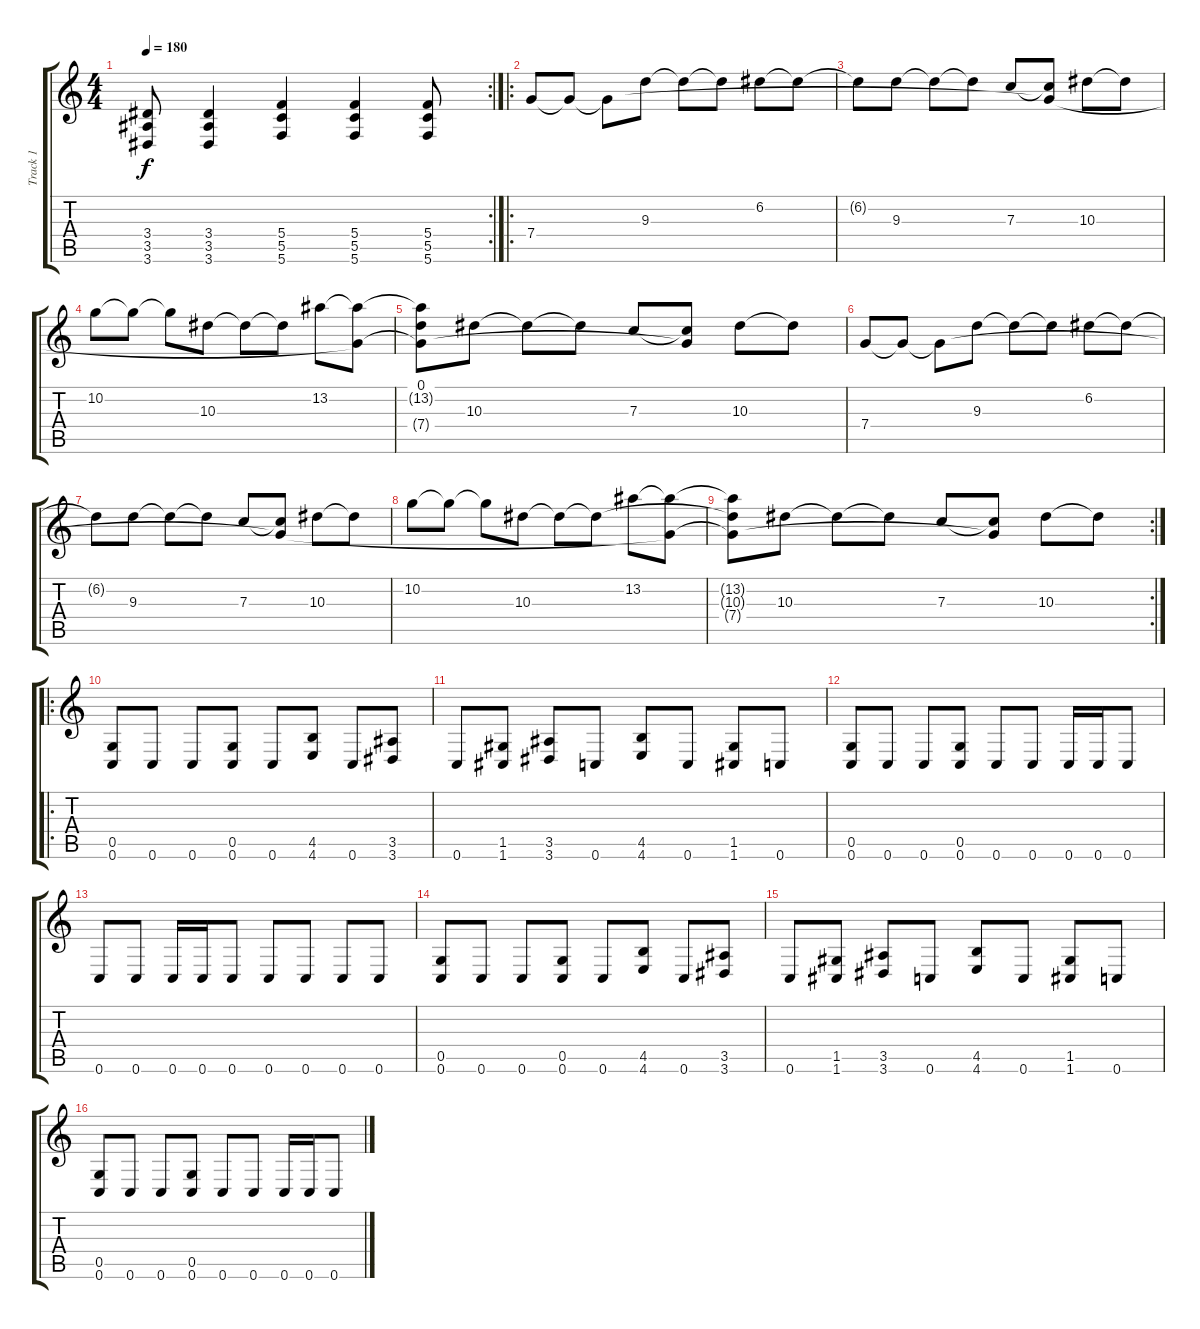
\track ("Track 1" "Track 1") {instrument distortionguitar}
\staff {score tabs}
\tuning (D4 A3 F3 C3 G2 C2) {hide}
\rc 2
\ts (4 4)
\tempo 180
\clef g2
\ks c
(3.4 3.5 3.6).8{dy f} (3.4 3.5 3.6).4 (5.4 5.5 5.6).4 (5.4 5.5 5.6).4 (5.4 5.5 5.6).8 |
\ro
7.4.8 7.4{t}.8 7.4{t}.8 9.3.8 9.3{t}.8 9.3{t}.8 6.2.8 6.2{t}.8 |
6.2{t}.8 9.3.8 9.3{t}.8 9.3{t}.8 7.3.8 (7.3{t} 7.4{t}).8 10.3.8 10.3{t}.8 |
10.2.8 10.2{t}.8 10.2{t}.8 10.3.8 10.3{t}.8 10.3{t}.8 13.2.8 (13.2{t} 7.4{t}).8 |
(0.1 13.2{t} 7.4{t}).8 10.3.8 10.3{t}.8 10.3{t}.8 7.3.8 (7.3{t} 7.4{t}).8 10.3.8 10.3{t}.8 |
7.4.8 7.4{t}.8 7.4{t}.8 9.3.8 9.3{t}.8 9.3{t}.8 6.2.8 6.2{t}.8 |
6.2{t}.8 9.3.8 9.3{t}.8 9.3{t}.8 7.3.8 (7.3{t} 7.4{t}).8 10.3.8 10.3{t}.8 |
10.2.8 10.2{t}.8 10.2{t}.8 10.3.8 10.3{t}.8 10.3{t}.8 13.2.8 (13.2{t} 7.4{t}).8 |
\rc 2
(13.2{t} 10.3{t} 7.4{t}).8 10.3.8 10.3{t}.8 10.3{t}.8 7.3.8 (7.3{t} 7.4{t}).8 10.3.8 10.3{t}.8 |
\ro
(0.5 0.6).8 0.6.8 0.6.8 (0.5 0.6).8 0.6.8 (4.5 4.6).8 0.6.8 (3.5 3.6).8 |
0.6.8 (1.5 1.6).8 (3.5 3.6).8 0.6.8 (4.5 4.6).8 0.6.8 (1.5 1.6).8 0.6.8 |
(0.5 0.6).8 0.6.8 0.6.8 (0.5 0.6).8 0.6.8 0.6.8 0.6.16 0.6.16 0.6.8 |
0.6.8 0.6.8 0.6.16 0.6.16 0.6.8 0.6.8 0.6.8 0.6.8 0.6.8 |
(0.5 0.6).8 0.6.8 0.6.8 (0.5 0.6).8 0.6.8 (4.5 4.6).8 0.6.8 (3.5 3.6).8 |
0.6.8 (1.5 1.6).8 (3.5 3.6).8 0.6.8 (4.5 4.6).8 0.6.8 (1.5 1.6).8 0.6.8 |
(0.5 0.6).8 0.6.8 0.6.8 (0.5 0.6).8 0.6.8 0.6.8 0.6.16 0.6.16 0.6.8
